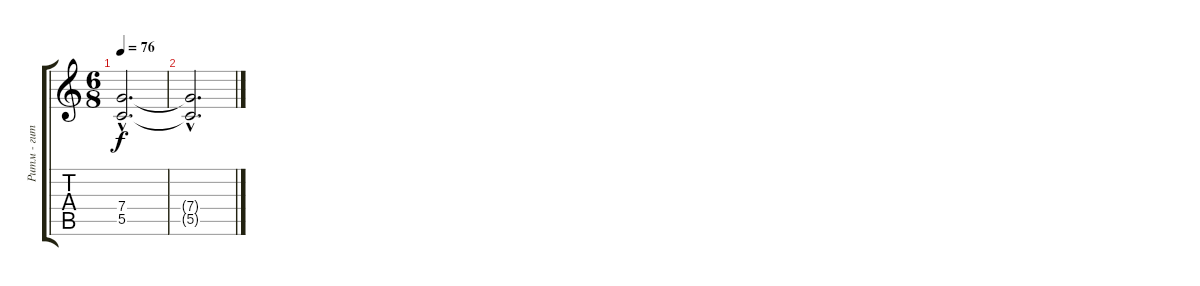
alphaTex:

\track ("Ритм - гитара" "Ритм - гит") {instrument distortionguitar}
\staff {score tabs}
\tuning (D4 A3 F3 C3 G2 D2) {hide}
\ts (6 8)
\tempo 76
\clef g2
\ks c
(7.4{hac} 5.5{hac}).2{d dy f} |
(7.4{hac t} 5.5{hac t}).2{d}
